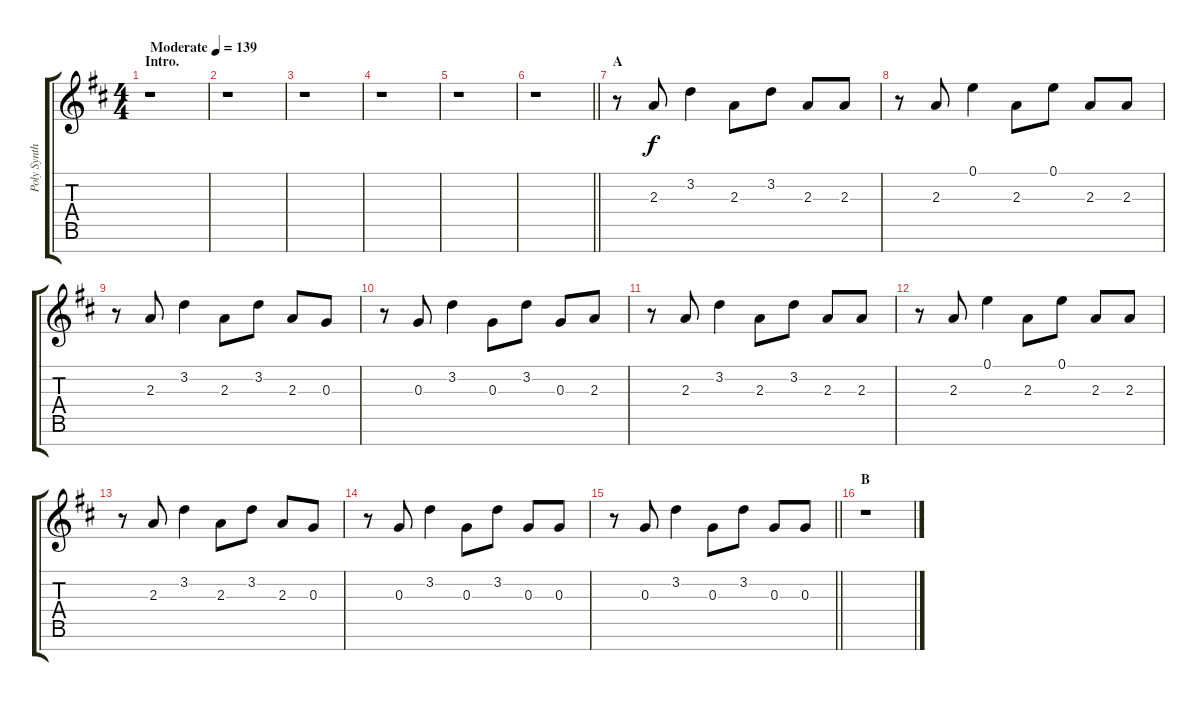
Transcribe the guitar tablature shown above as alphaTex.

\track ("Poly Synth. I" "Poly Synth") {instrument pad3polysynth}
\staff {score tabs}
\tuning (E5 B4 G4 D4 A3 E3 B2) {hide}
\ts (4 4)
\section ("" "Intro.")
\tempo (139 "Moderate")
\clef g2
\ks d
r.1{dy f instrument pad3polysynth} |
r.1 |
r.1 |
r.1 |
r.1 |
\barLineRight lightlight
r.1 |
\section ("" "A")
r.8 2.3.8 3.2.4 2.3.8 3.2.8 2.3.8 2.3.8 |
r.8 2.3.8 0.1.4 2.3.8 0.1.8 2.3.8 2.3.8 |
r.8 2.3.8 3.2.4 2.3.8 3.2.8 2.3.8 0.3.8 |
r.8 0.3.8 3.2.4 0.3.8 3.2.8 0.3.8 2.3.8 |
r.8 2.3.8 3.2.4 2.3.8 3.2.8 2.3.8 2.3.8 |
r.8 2.3.8 0.1.4 2.3.8 0.1.8 2.3.8 2.3.8 |
r.8 2.3.8 3.2.4 2.3.8 3.2.8 2.3.8 0.3.8 |
r.8 0.3.8 3.2.4 0.3.8 3.2.8 0.3.8 0.3.8 |
\barLineRight lightlight
r.8{volume 0} 0.3.8 3.2.4 0.3.8 3.2.8 0.3.8 0.3.8 |
\section ("" "B")
r.1{volume 14}
